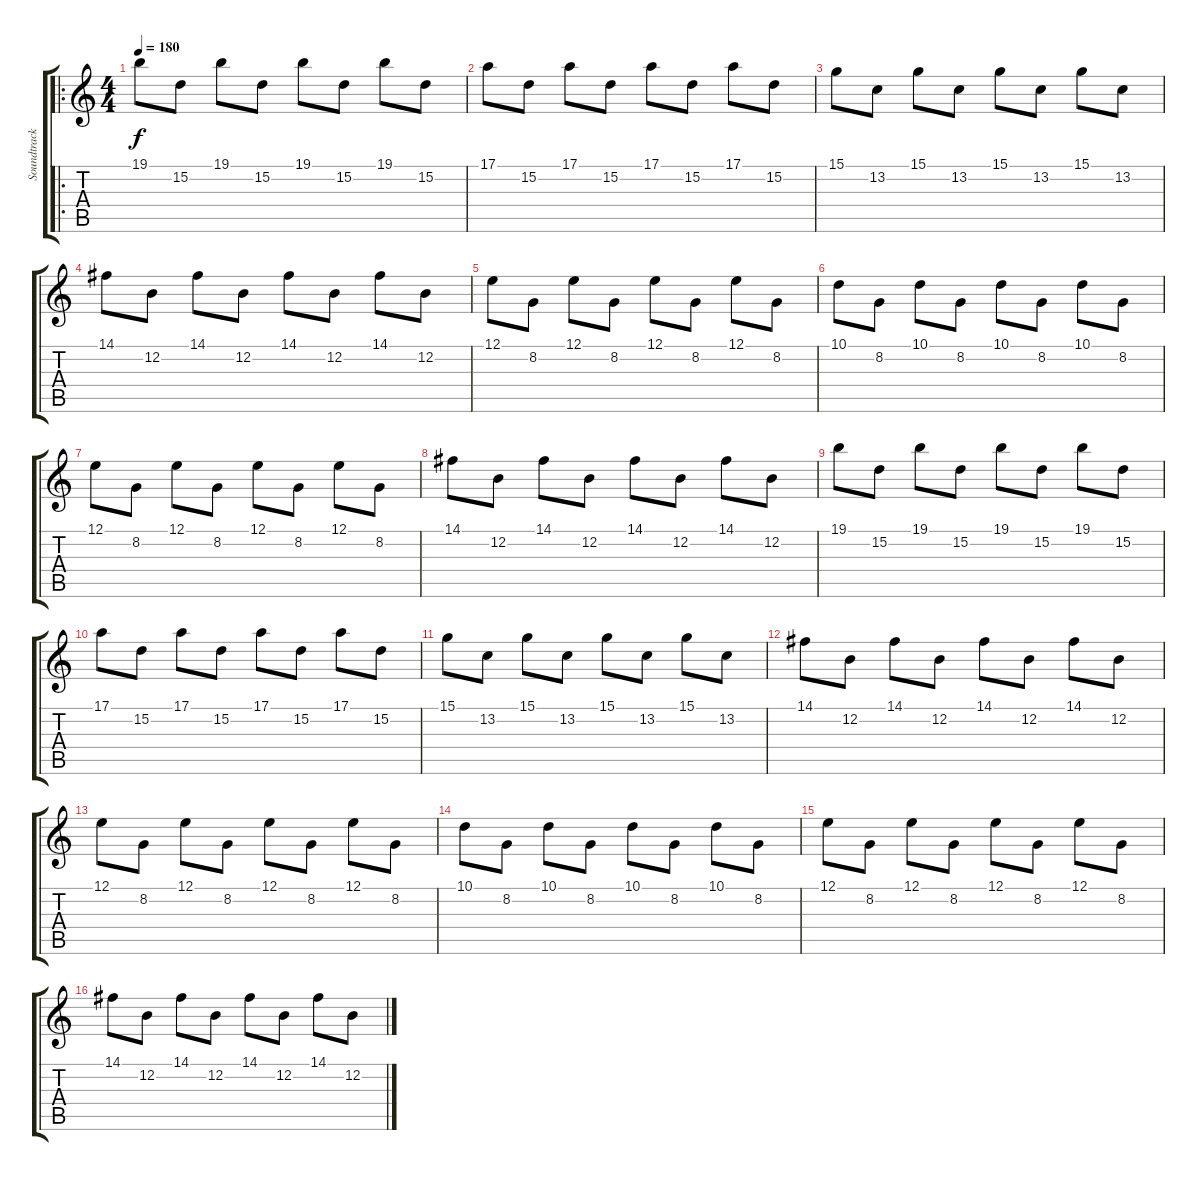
\track ("Soundtrack intro" "Soundtrack") {instrument fx2soundtrack}
\staff {score tabs}
\tuning (E4 B3 G3 D3 A2 E2) {hide}
\ro
\ts (4 4)
\tempo 180
\clef g2
\ks c
19.1.8{dy f volume 16 instrument telephonering} 15.2.8 19.1.8 15.2.8 19.1.8 15.2.8 19.1.8 15.2.8 |
17.1.8 15.2.8 17.1.8 15.2.8 17.1.8 15.2.8 17.1.8 15.2.8 |
15.1.8 13.2.8 15.1.8 13.2.8 15.1.8 13.2.8 15.1.8 13.2.8 |
14.1.8 12.2.8 14.1.8 12.2.8 14.1.8 12.2.8 14.1.8 12.2.8 |
12.1.8 8.2.8 12.1.8 8.2.8 12.1.8 8.2.8 12.1.8 8.2.8 |
10.1.8 8.2.8 10.1.8 8.2.8 10.1.8 8.2.8 10.1.8 8.2.8 |
12.1.8 8.2.8 12.1.8 8.2.8 12.1.8 8.2.8 12.1.8 8.2.8 |
14.1.8 12.2.8 14.1.8 12.2.8 14.1.8 12.2.8 14.1.8 12.2.8 |
19.1.8{volume 16 instrument telephonering} 15.2.8 19.1.8 15.2.8 19.1.8 15.2.8 19.1.8 15.2.8 |
17.1.8 15.2.8 17.1.8 15.2.8 17.1.8 15.2.8 17.1.8 15.2.8 |
15.1.8 13.2.8 15.1.8 13.2.8 15.1.8 13.2.8 15.1.8 13.2.8 |
14.1.8 12.2.8 14.1.8 12.2.8 14.1.8 12.2.8 14.1.8 12.2.8 |
12.1.8 8.2.8 12.1.8 8.2.8 12.1.8 8.2.8 12.1.8 8.2.8 |
10.1.8 8.2.8 10.1.8 8.2.8 10.1.8 8.2.8 10.1.8 8.2.8 |
12.1.8 8.2.8 12.1.8 8.2.8 12.1.8 8.2.8 12.1.8 8.2.8 |
14.1.8 12.2.8 14.1.8 12.2.8 14.1.8 12.2.8 14.1.8 12.2.8
